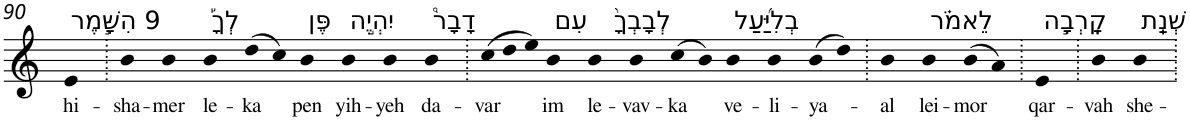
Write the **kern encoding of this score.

**kern	**text
*part1	*part1
*staff1	*staff1
*I"Piano	*
*I'Pno	*
!!LO:PB:g=z
*clefG2	*
*k[]	*
=90	=90
!LO:TX:a:t=9 הִשָּׁ֣מֶר	!
!	!LO:LY:b
4e	hi-
=91.	=91.
!	!LO:LY:b
4b	-sha-
!	!LO:LY:b
4b	-mer
!LO:TX:a:t=לְךָ֡	!
!	!LO:LY:b
4b	le-
!	!LO:LY:b
(8dd	-ka
8cc)	.
!LO:TX:a:t=פֶּן	!
!	!LO:LY:b
4b	pen
!LO:TX:a:t=יִהְיֶ֣ה	!
!	!LO:LY:b
4b	yih-
!	!LO:LY:b
4b	-yeh
!LO:TX:a:t=דָבָר֩	!
!	!LO:LY:b
4b	da-
=92.	=92.
!	!LO:LY:b
(12cc	-var
12dd	.
12ee)	.
!LO:TX:a:t=עִם	!
!	!LO:LY:b
4b	im
!LO:TX:a:t=לְבָבְךָ֨	!
!	!LO:LY:b
4b	le-
!	!LO:LY:b
4b	-vav-
!	!LO:LY:b
(8cc	-ka
8b)	.
!LO:TX:a:t=בְלִיַּ֜עַל	!
!	!LO:LY:b
4b	ve-
!	!LO:LY:b
4b	-li-
!	!LO:LY:b
(8b	-ya-
8dd)	.
=93.	=93.
!	!LO:LY:b
4b	-al
!LO:TX:a:t=לֵאמֹ֗ר	!
!	!LO:LY:b
4b	lei-
!	!LO:LY:b
(8b	-mor
8a)	.
=94.	=94.
!LO:TX:a:t=קָֽרְבָ֣ה	!
!	!LO:LY:b
4e	qar-
=95.	=95.
!	!LO:LY:b
4b	-vah
!LO:TX:a:t=שְׁנַֽת	!
!	!LO:LY:b
4b	she-
=.	=.
*-	*-
